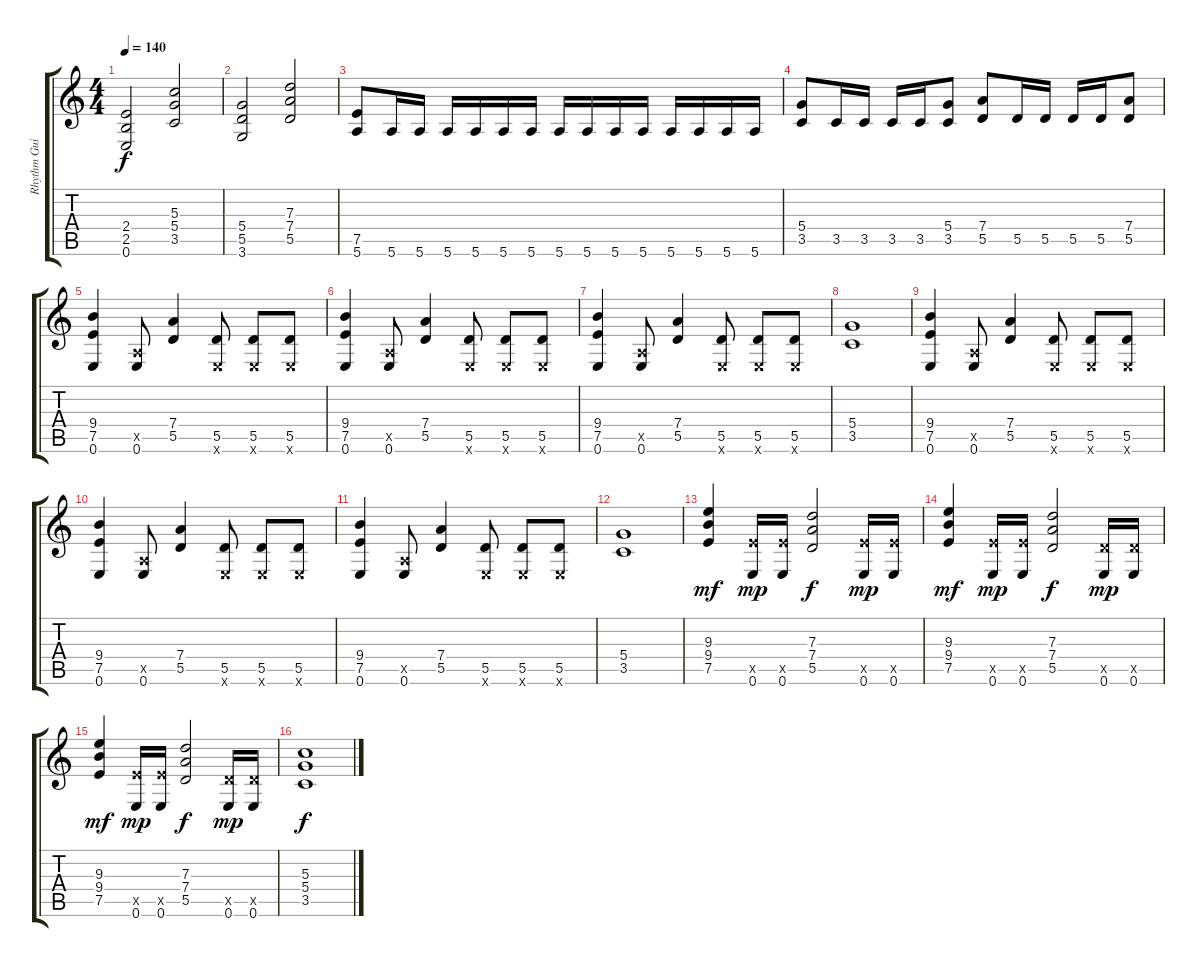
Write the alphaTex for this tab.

\track ("Rhythm Guitar 2" "Rhythm Gui") {instrument distortionguitar}
\staff {score tabs}
\tuning (E4 B3 G3 D3 A2 E2) {hide}
\ts (4 4)
\tempo 140
\clef g2
\ks c
(2.4 2.5 0.6).2{dy f} (5.3 5.4 3.5).2 |
(5.4 5.5 3.6).2 (7.3 7.4 5.5).2 |
(7.5 5.6).8 5.6.16 5.6.16 5.6.16 5.6.16 5.6.16 5.6.16 5.6.16 5.6.16 5.6.16 5.6.16 5.6.16 5.6.16 5.6.16 5.6.16 |
(5.4 3.5).8 3.5.16 3.5.16 3.5.16 3.5.16 (5.4 3.5).8 (7.4 5.5).8 5.5.16 5.5.16 5.5.16 5.5.16 (7.4 5.5).8 |
(9.4 7.5 0.6).4 (0.5{x} 0.6).8 (7.4 5.5).4 (5.5 0.6{x}).8 (5.5 0.6{x}).8 (5.5 0.6{x}).8 |
(9.4 7.5 0.6).4 (0.5{x} 0.6).8 (7.4 5.5).4 (5.5 0.6{x}).8 (5.5 0.6{x}).8 (5.5 0.6{x}).8 |
(9.4 7.5 0.6).4 (0.5{x} 0.6).8 (7.4 5.5).4 (5.5 0.6{x}).8 (5.5 0.6{x}).8 (5.5 0.6{x}).8 |
(5.4 3.5).1 |
(9.4 7.5 0.6).4 (0.5{x} 0.6).8 (7.4 5.5).4 (5.5 0.6{x}).8 (5.5 0.6{x}).8 (5.5 0.6{x}).8 |
(9.4 7.5 0.6).4 (0.5{x} 0.6).8 (7.4 5.5).4 (5.5 0.6{x}).8 (5.5 0.6{x}).8 (5.5 0.6{x}).8 |
(9.4 7.5 0.6).4 (0.5{x} 0.6).8 (7.4 5.5).4 (5.5 0.6{x}).8 (5.5 0.6{x}).8 (5.5 0.6{x}).8 |
(5.4 3.5).1 |
(9.3 9.4 7.5).4{dy mf} (7.5{x} 0.6).16{dy mp} (7.5{x} 0.6).16 (7.3 7.4 5.5).2{dy f} (7.5{x} 0.6).16{dy mp} (7.5{x} 0.6).16 |
(9.3 9.4 7.5).4{dy mf} (7.5{x} 0.6).16{dy mp} (7.5{x} 0.6).16 (7.3 7.4 5.5).2{dy f} (5.5{x} 0.6).16{dy mp} (5.5{x} 0.6).16 |
(9.3 9.4 7.5).4{dy mf} (7.5{x} 0.6).16{dy mp} (7.5{x} 0.6).16 (7.3 7.4 5.5).2{dy f} (5.5{x} 0.6).16{dy mp} (5.5{x} 0.6).16 |
(5.3 5.4 3.5).1{dy f}
